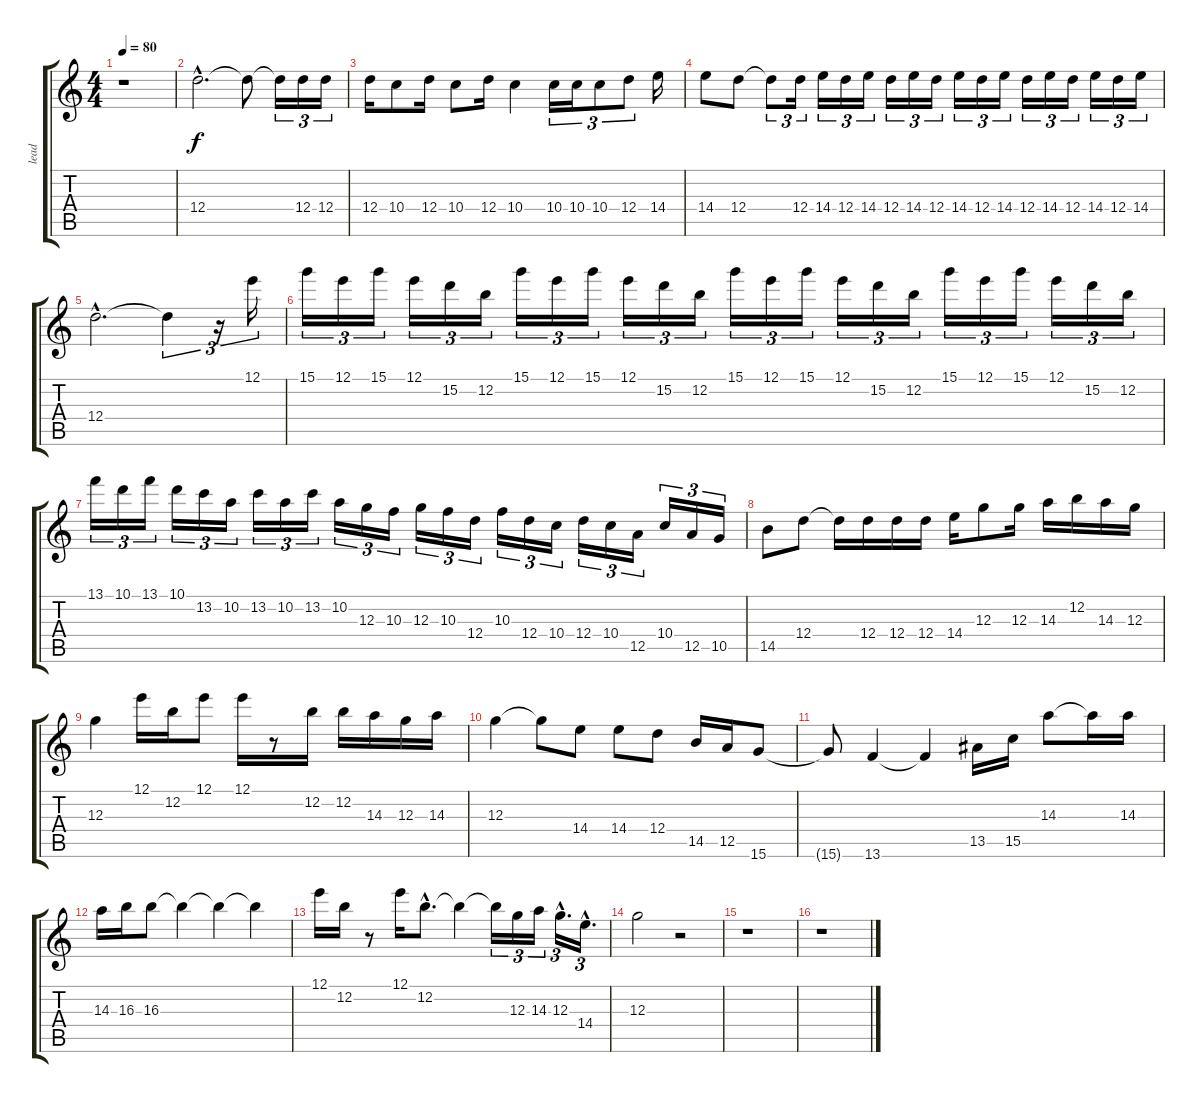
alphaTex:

\track ("lead" "lead") {instrument electricguitarmuted}
\staff {score tabs}
\tuning (E4 B3 G3 D3 A2 E2) {hide}
\ts (4 4)
\tempo 80
\clef g2
\ks c
r.1{dy f instrument electricguitarmuted} |
12.4{hac}.2{d} 12.4{t}.8 12.4{t}.16{tu (3 2)} 12.4.16{tu (3 2)} 12.4.16{tu (3 2)} |
12.4.16 10.4.8 12.4.16 10.4.8 12.4.16 10.4.4 10.4.16{tu (3 2)} 10.4.16{tu (3 2)} 10.4.8{tu (3 2)} 12.4.8{tu (3 2)} 14.4.16 |
14.4.8 12.4.8 12.4{t}.8{tu (3 2)} 12.4.16{tu (3 2)} 14.4.16{tu (3 2)} 12.4.16{tu (3 2)} 14.4.16{tu (3 2)} 12.4.16{tu (3 2)} 14.4.16{tu (3 2)} 12.4.16{tu (3 2)} 14.4.16{tu (3 2)} 12.4.16{tu (3 2)} 14.4.16{tu (3 2)} 12.4.16{tu (3 2)} 14.4.16{tu (3 2)} 12.4.16{tu (3 2)} 14.4.16{tu (3 2)} 12.4.16{tu (3 2)} 14.4.16{tu (3 2)} |
12.4{hac}.2{d} 12.4{t}.4{tu (3 2)} r.16{tu (3 2)} 12.1.16{tu (3 2)} |
15.1.16{tu (3 2)} 12.1.16{tu (3 2)} 15.1.16{tu (3 2)} 12.1.16{tu (3 2)} 15.2.16{tu (3 2)} 12.2.16{tu (3 2)} 15.1.16{tu (3 2)} 12.1.16{tu (3 2)} 15.1.16{tu (3 2)} 12.1.16{tu (3 2)} 15.2.16{tu (3 2)} 12.2.16{tu (3 2)} 15.1.16{tu (3 2)} 12.1.16{tu (3 2)} 15.1.16{tu (3 2)} 12.1.16{tu (3 2)} 15.2.16{tu (3 2)} 12.2.16{tu (3 2)} 15.1.16{tu (3 2)} 12.1.16{tu (3 2)} 15.1.16{tu (3 2)} 12.1.16{tu (3 2)} 15.2.16{tu (3 2)} 12.2.16{tu (3 2)} |
13.1.16{tu (3 2)} 10.1.16{tu (3 2)} 13.1.16{tu (3 2)} 10.1.16{tu (3 2)} 13.2.16{tu (3 2)} 10.2.16{tu (3 2)} 13.2.16{tu (3 2)} 10.2.16{tu (3 2)} 13.2.16{tu (3 2)} 10.2.16{tu (3 2)} 12.3.16{tu (3 2)} 10.3.16{tu (3 2)} 12.3.16{tu (3 2)} 10.3.16{tu (3 2)} 12.4.16{tu (3 2)} 10.3.16{tu (3 2)} 12.4.16{tu (3 2)} 10.4.16{tu (3 2)} 12.4.16{tu (3 2)} 10.4.16{tu (3 2)} 12.5.16{tu (3 2)} 10.4.16{tu (3 2)} 12.5.16{tu (3 2)} 10.5.16{tu (3 2)} |
14.5.8 12.4.8 12.4{t}.16 12.4.16 12.4.16 12.4.16 14.4.16 12.3.8 12.3.16 14.3.16 12.2.16 14.3.16 12.3.16 |
12.3.4 12.1.16 12.2.16 12.1.8 12.1.16 r.8 12.2.16 12.2.16 14.3.16 12.3.16 14.3.16 |
12.3.4 12.3{t}.8 14.4.8 14.4.8 12.4.8 14.5.16 12.5.16 15.6.8 |
15.6{t}.8 13.6.4 13.6{t}.4 13.5.16 15.5.16 14.3.8 14.3{t}.16 14.3.16 |
14.3.16 16.3.16 16.3.8 16.3{t}.4 16.3{t}.4 16.3{t}.4 |
12.1.16 12.2.16 r.8 12.1.16 12.2{hac}.8{d} 12.2{t}.4 12.2{t}.16{tu (3 2)} 12.3.16{tu (3 2)} 14.3.16{tu (3 2)} 12.3{hac}.16{d tu (3 2)} 14.4{hac}.16{d tu (3 2)} |
12.3.2 r.2 |
r.1 |
r.1
